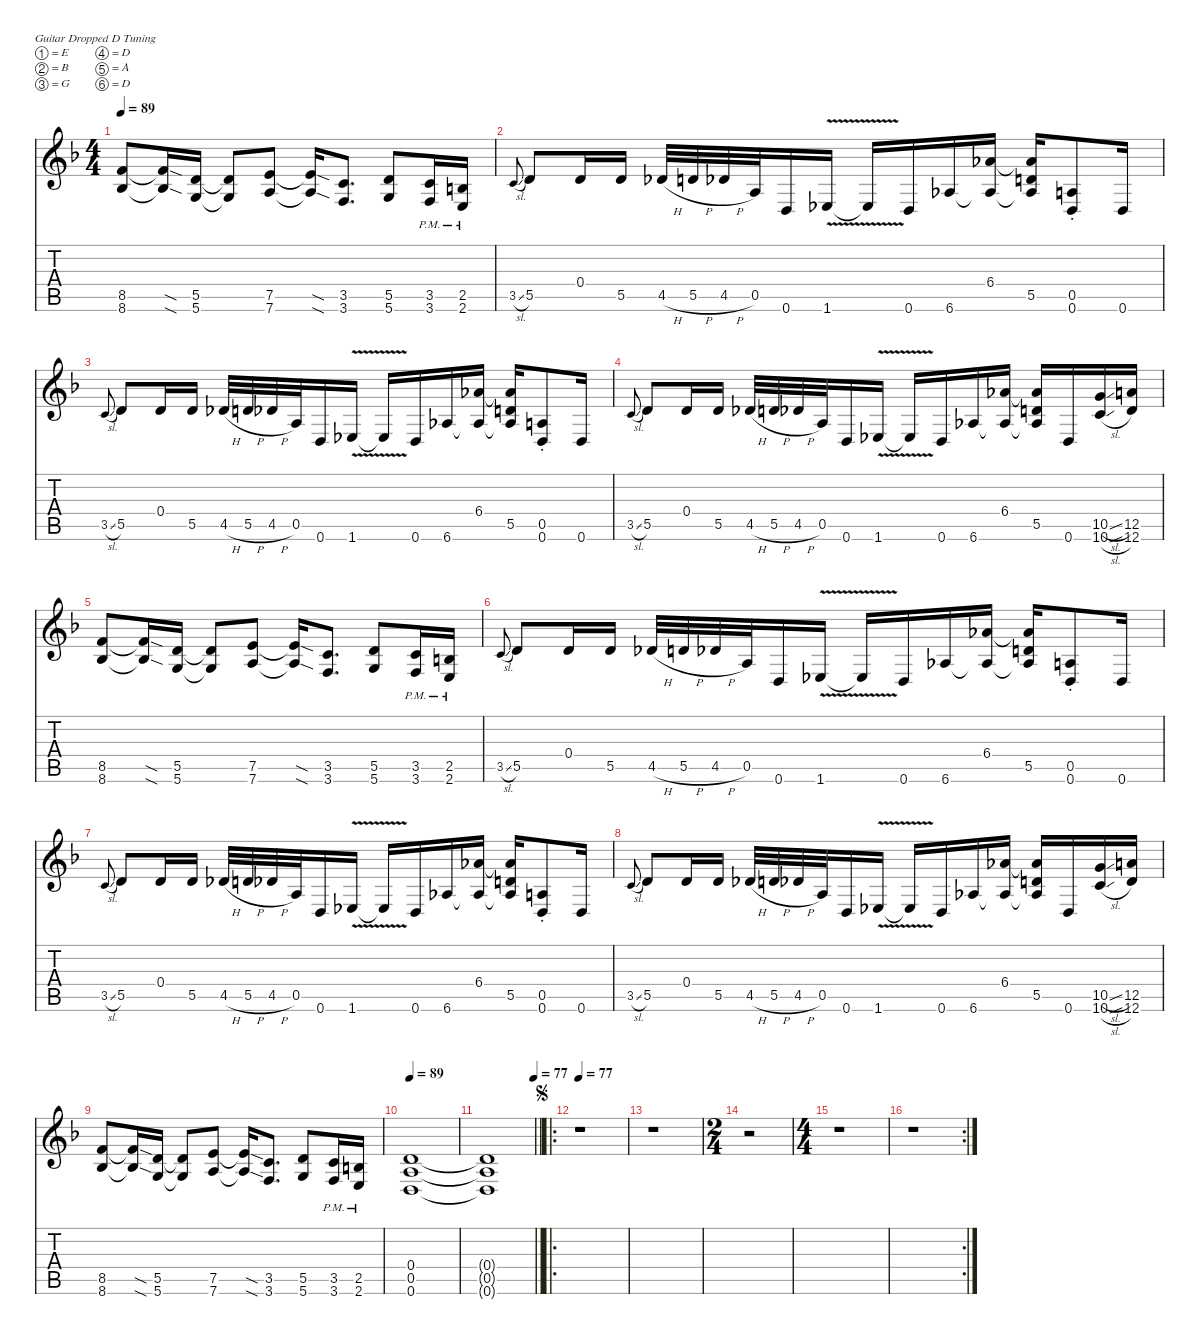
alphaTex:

\defaultSystemsLayout 4
\hideDynamics
\bracketExtendMode nobrackets
\singleTrackTrackNamePolicy hidden
\multiTrackTrackNamePolicy hidden
\firstSystemTrackNameMode fullname
\firstSystemTrackNameOrientation horizontal
\otherSystemsTrackNameOrientation horizontal
\track ("Distorted Guitar 1" "dist.guit.") {instrument distortionguitar}
\staff {score tabs}
\tuning (E4 B3 G3 D3 A2 D2)
\ts (4 4)
\tempo 89
\clef g2
\ks f
(8.5{acc forcenatural} 8.6{acc b}).8{dy f beam Up} (8.5{sod t acc forcenatural} 8.6{sod t acc b}).16{beam Up} (5.5{acc forcenatural} 5.6{acc forcenatural}).16{beam Up} (5.5{t acc forcenatural} 5.6{t acc forcenatural}).8{beam Up} (7.5{acc forcenatural} 7.6{acc forcenatural}).8{beam Up} (7.5{sod t acc forcenatural} 7.6{sod t acc forcenatural}).16{beam Up} (3.5{acc forcenatural} 3.6{acc forcenatural}).8{d beam Up} (5.5{acc forcenatural} 5.6{acc forcenatural}).8{beam Up} (3.5{pm acc forcenatural} 3.6{pm acc forcenatural}).16{beam Up} (2.5{pm acc forcenatural} 2.6{pm acc forcenatural}).16{beam Up} |
3.5{sl acc forcenatural}.8{gr onbeat dy mf beam Up} 5.5{acc forcenatural}.8{dy f beam Up} 0.4{acc forcenatural}.16{beam Up} 5.5{acc forcenatural}.16{beam Up} 4.5{h acc b}.32{beam Up} 5.5{h acc forcenatural}.32{beam Up} 4.5{h acc b}.32{beam Up} 0.5{acc forcenatural}.32{beam Up} 0.6{acc forcenatural}.16{beam Up} 1.6{v acc b}.16{beam Up} 1.6{v t acc b}.16{beam Up} 0.6{acc forcenatural}.16{beam Up} 6.6{acc b}.16{beam Up} (6.4{acc b} 6.6{t acc b}).16{beam Up} (6.4{t acc b} 5.5{acc forcenatural} 6.6{t acc b}).16{beam Up} (0.5{st acc forcenatural} 0.6{st acc forcenatural}).8{beam Up} 0.6{acc forcenatural}.16{beam Up} |
3.5{sl acc forcenatural}.8{gr onbeat dy mf beam Up} 5.5{acc forcenatural}.8{dy f beam Up} 0.4{acc forcenatural}.16{beam Up} 5.5{acc forcenatural}.16{beam Up} 4.5{h acc b}.32{beam Up} 5.5{h acc forcenatural}.32{beam Up} 4.5{h acc b}.32{beam Up} 0.5{acc forcenatural}.32{beam Up} 0.6{acc forcenatural}.16{beam Up} 1.6{v acc b}.16{beam Up} 1.6{v t acc b}.16{beam Up} 0.6{acc forcenatural}.16{beam Up} 6.6{acc b}.16{beam Up} (6.4{acc b} 6.6{t acc b}).16{beam Up} (6.4{t acc b} 5.5{acc forcenatural} 6.6{t acc b}).16{beam Up} (0.5{st acc forcenatural} 0.6{st acc forcenatural}).8{beam Up} 0.6{acc forcenatural}.16{beam Up} |
3.5{sl acc forcenatural}.8{gr onbeat dy mf beam Up} 5.5{acc forcenatural}.8{dy f beam Up} 0.4{acc forcenatural}.16{beam Up} 5.5{acc forcenatural}.16{beam Up} 4.5{h acc b}.32{beam Up} 5.5{h acc forcenatural}.32{beam Up} 4.5{h acc b}.32{beam Up} 0.5{acc forcenatural}.32{beam Up} 0.6{acc forcenatural}.16{beam Up} 1.6{v acc b}.16{beam Up} 1.6{v t acc b}.16{beam Up} 0.6{acc forcenatural}.16{beam Up} 6.6{acc b}.16{beam Up} (6.4{acc b} 6.6{t acc b}).16{beam Up} (6.4{t acc b} 5.5{acc forcenatural} 6.6{t acc b}).16{beam Up} 0.6{acc forcenatural}.16{beam Up} (10.5{sl acc forcenatural} 10.6{sl acc forcenatural}).16{beam Up} (12.5{acc forcenatural} 12.6{acc forcenatural}).16{beam Up} |
(8.5{acc forcenatural} 8.6{acc b}).8{beam Up} (8.5{sod t acc forcenatural} 8.6{sod t acc b}).16{beam Up} (5.5{acc forcenatural} 5.6{acc forcenatural}).16{beam Up} (5.5{t acc forcenatural} 5.6{t acc forcenatural}).8{beam Up} (7.5{acc forcenatural} 7.6{acc forcenatural}).8{beam Up} (7.5{sod t acc forcenatural} 7.6{sod t acc forcenatural}).16{beam Up} (3.5{acc forcenatural} 3.6{acc forcenatural}).8{d beam Up} (5.5{acc forcenatural} 5.6{acc forcenatural}).8{beam Up} (3.5{pm acc forcenatural} 3.6{pm acc forcenatural}).16{beam Up} (2.5{pm acc forcenatural} 2.6{pm acc forcenatural}).16{beam Up} |
3.5{sl acc forcenatural}.8{gr onbeat dy mf beam Up} 5.5{acc forcenatural}.8{dy f beam Up} 0.4{acc forcenatural}.16{beam Up} 5.5{acc forcenatural}.16{beam Up} 4.5{h acc b}.32{beam Up} 5.5{h acc forcenatural}.32{beam Up} 4.5{h acc b}.32{beam Up} 0.5{acc forcenatural}.32{beam Up} 0.6{acc forcenatural}.16{beam Up} 1.6{v acc b}.16{beam Up} 1.6{v t acc b}.16{beam Up} 0.6{acc forcenatural}.16{beam Up} 6.6{acc b}.16{beam Up} (6.4{acc b} 6.6{t acc b}).16{beam Up} (6.4{t acc b} 5.5{acc forcenatural} 6.6{t acc b}).16{beam Up} (0.5{st acc forcenatural} 0.6{st acc forcenatural}).8{beam Up} 0.6{acc forcenatural}.16{beam Up} |
3.5{sl acc forcenatural}.8{gr onbeat dy mf beam Up} 5.5{acc forcenatural}.8{dy f beam Up} 0.4{acc forcenatural}.16{beam Up} 5.5{acc forcenatural}.16{beam Up} 4.5{h acc b}.32{beam Up} 5.5{h acc forcenatural}.32{beam Up} 4.5{h acc b}.32{beam Up} 0.5{acc forcenatural}.32{beam Up} 0.6{acc forcenatural}.16{beam Up} 1.6{v acc b}.16{beam Up} 1.6{v t acc b}.16{beam Up} 0.6{acc forcenatural}.16{beam Up} 6.6{acc b}.16{beam Up} (6.4{acc b} 6.6{t acc b}).16{beam Up} (6.4{t acc b} 5.5{acc forcenatural} 6.6{t acc b}).16{beam Up} (0.5{st acc forcenatural} 0.6{st acc forcenatural}).8{beam Up} 0.6{acc forcenatural}.16{beam Up} |
3.5{sl acc forcenatural}.8{gr onbeat dy mf beam Up} 5.5{acc forcenatural}.8{dy f beam Up} 0.4{acc forcenatural}.16{beam Up} 5.5{acc forcenatural}.16{beam Up} 4.5{h acc b}.32{beam Up} 5.5{h acc forcenatural}.32{beam Up} 4.5{h acc b}.32{beam Up} 0.5{acc forcenatural}.32{beam Up} 0.6{acc forcenatural}.16{beam Up} 1.6{v acc b}.16{beam Up} 1.6{v t acc b}.16{beam Up} 0.6{acc forcenatural}.16{beam Up} 6.6{acc b}.16{beam Up} (6.4{acc b} 6.6{t acc b}).16{beam Up} (6.4{t acc b} 5.5{acc forcenatural} 6.6{t acc b}).16{beam Up} 0.6{acc forcenatural}.16{beam Up} (10.5{sl acc forcenatural} 10.6{sl acc forcenatural}).16{beam Up} (12.5{acc forcenatural} 12.6{acc forcenatural}).16{beam Up} |
(8.5{acc forcenatural} 8.6{acc b}).8{beam Up} (8.5{sod t acc forcenatural} 8.6{sod t acc b}).16{beam Up} (5.5{acc forcenatural} 5.6{acc forcenatural}).16{beam Up} (5.5{t acc forcenatural} 5.6{t acc forcenatural}).8{beam Up} (7.5{acc forcenatural} 7.6{acc forcenatural}).8{beam Up} (7.5{sod t acc forcenatural} 7.6{sod t acc forcenatural}).16{beam Up} (3.5{acc forcenatural} 3.6{acc forcenatural}).8{d beam Up} (5.5{acc forcenatural} 5.6{acc forcenatural}).8{beam Up} (3.5{pm acc forcenatural} 3.6{pm acc forcenatural}).16{beam Up} (2.5{pm acc forcenatural} 2.6{pm acc forcenatural}).16{beam Up} |
\tempo 89
(0.4{acc forcenatural} 0.5{acc forcenatural} 0.6{acc forcenatural}).1{beam Up} |
\tempo (77 1)
\barLineRight lightlight
(0.4{t acc forcenatural} 0.5{t acc forcenatural} 0.6{t acc forcenatural}).1{beam Up} |
\ro
\jump segno
\tempo 77
r.1{beam Down} |
r.1{beam Down} |
\ts (2 4)
\beaming (8 2 2 2 2)
r.2{beam Down} |
\ts (4 4)
\beaming (8 2 2 2 2)
r.1{beam Down} |
\rc 2
r.1{beam Down}
